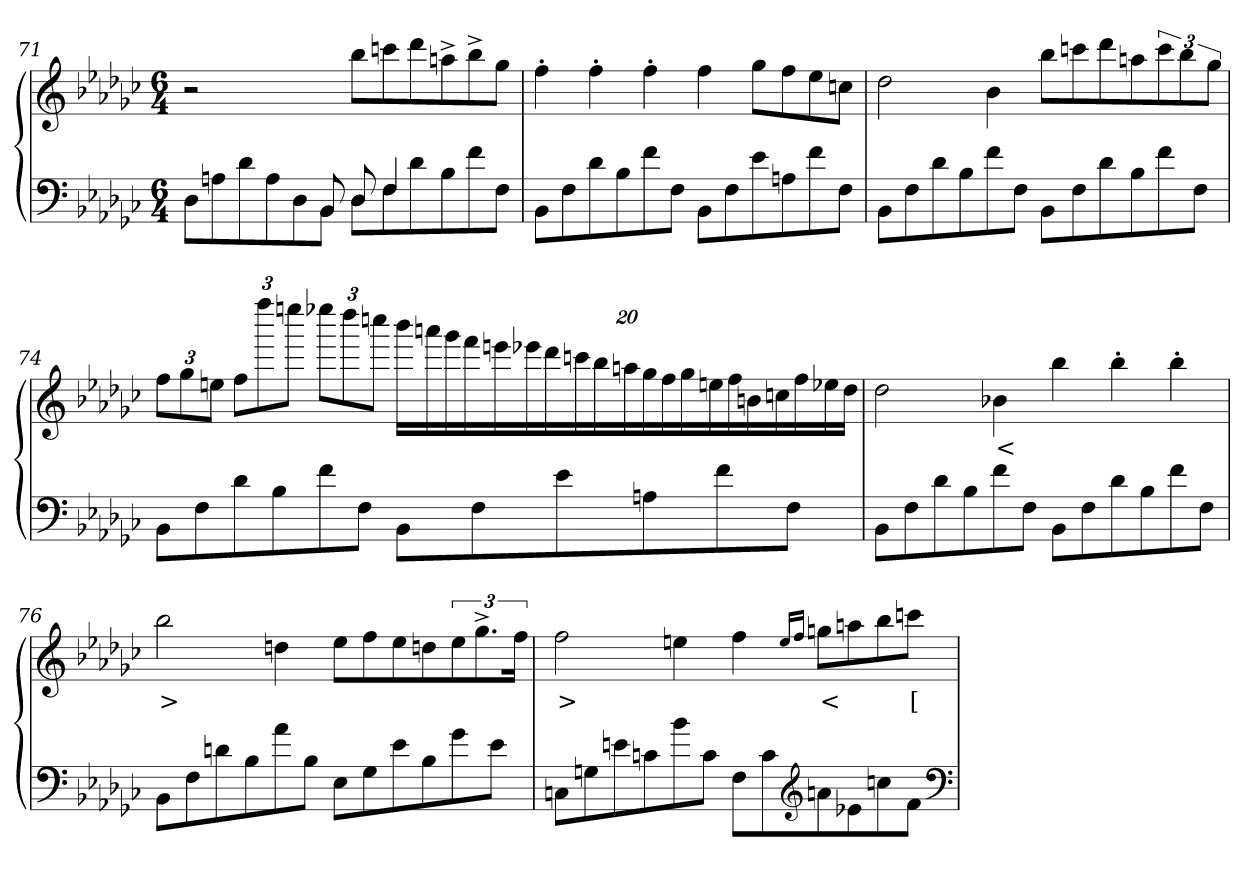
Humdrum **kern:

**kern	**kern	**text
*part2	*part1	*part1
*staff2	*staff1	*staff1
*clefF4	*clefG2	*
*k[b-e-a-d-g-c-]	*k[b-e-a-d-g-c-]	*
*M6/4	*M6/4	*
=71	=71	=71
*^	*	*
8D-\L	8ryy	2r	.
*v	*v	*	*
8An	.	.
8d-	.	.
8A	.	.
8D-	4ryy	.
*^	*	*
8BB-J	8BB-/	.	.
8D-L	8D-/	8bb-L	.
8F	4F/	8cccn	.
8d-\	.	8ddd-	.
8B-	4.ryy	8aan^>	.
8f	.	8bb-^>	.
8FJ	.	8gg-J	.
*v	*v	*	*
=72	=72	=72
8BB-L	4ff'>	.
8F	.	.
8d-	4ff'>	.
8B-	.	.
8f	4ff'>	.
8FJ	.	.
8BB-L	4ff	.
8F	.	.
8e-	8gg-L	.
8An	8ff	.
8f	8ee-	.
8FJ	8ccnJ	.
=73	=73	=73
8BB-L	2dd-	.
8F	.	.
8d-	.	.
8B-	.	.
8f	4b-	.
8FJ	.	.
8BB-L	8bb-L	.
8F	8cccn	.
8d-	8ddd-	.
8B-	8aan	.
8f	12ccc	.
.	12bb-	.
8FJ	.	.
.	12gg-J	.
=74	=74	=74
8BB-L	12ffL	.
.	12gg-	.
8F	.	.
.	12eenJ	.
8d-	12ffL	.
.	12ffff	.
8B-	.	.
.	12eeeenJ	.
8f	12eeee-XL	.
.	12dddd-	.
8FJ	.	.
.	12ccccnJ	.
8BB-L	80%3bbb-L	.
.	80%3aaan	.
.	80%3ggg-	.
.	80%3fff	.
8F	.	.
.	80%3eeen	.
.	80%3eee-X	.
.	80%3ddd-	.
8e-	.	.
.	80%3ccc	.
.	80%3bb-	.
.	80%3aan	.
8An	80%3gg-	.
.	80%3ff	.
.	80%3gg-	.
.	80%3een	.
8f	.	.
.	80%3ff	.
.	80%3bn	.
.	80%3cc	.
8FJ	.	.
.	80%3ff	.
.	80%3ee-X	.
.	80%3dd-J	.
=75	=75	=75
8BB-L	2dd-	.
8F	.	.
8d-	.	.
8B-	.	.
8f	4b-X	<
8FJ	.	.
8BB-L	4bb-	.
8F	.	.
8d-	4bb-'>	.
8B-	.	.
8f	4bb-'>	.
8FJ	.	.
=76	=76	=76
8BB-L	2bb-	>
8F	.	.
8dn	.	.
8B-	.	.
8a-	4ddn	.
8B-J	.	.
8E-L	8ee-L	.
8G-	8ff	.
8e-	8ee-	.
8B-	8ddn	.
8g-	12ee-	.
.	12.gg-^>	.
8e-J	.	.
.	24ffJk	.
=77	=77	=77
8CnL	2ff	>
8Gn	.	.
8en	.	.
8c	.	.
8b-	4een	.
8cJ	.	.
8FL	4ff	.
8c	.	.
*clefG2	*	*
.	16qee/LL	.
.	16qff/JJ	.
8an	8ggnL	<
8e-X	8aan	.
8cc	8bb-	.
8fJ	8cccnJ	[
*clefF4	*	*
=	=	=
*-	*-	*-
